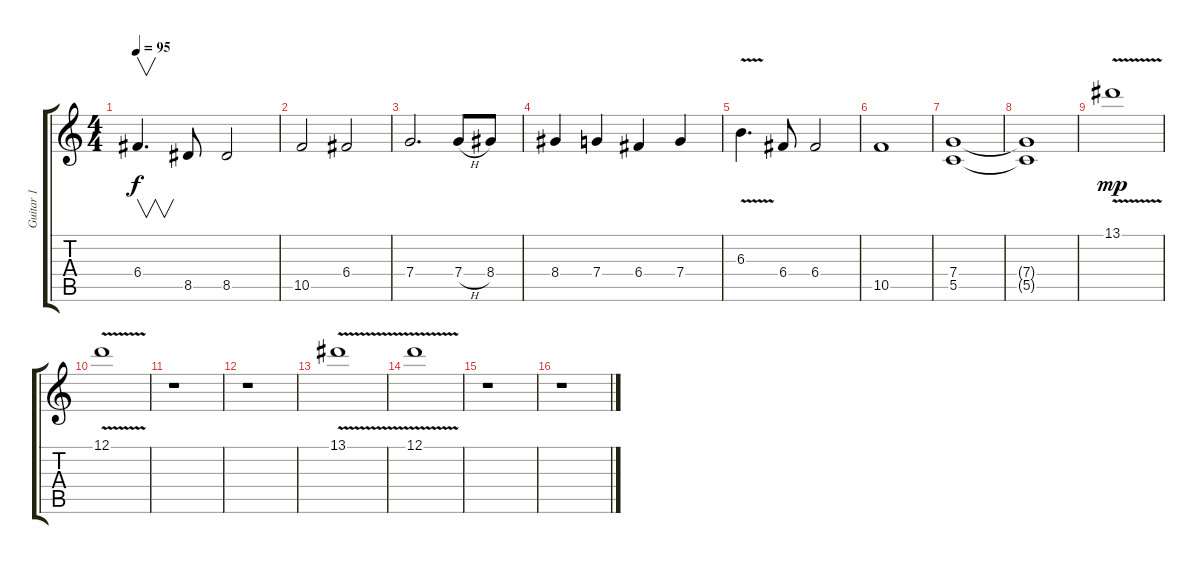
\track ("Guitar 1" "Guitar 1") {instrument distortionguitar}
\staff {score tabs}
\tuning (D4 A3 F3 C3 G2 D2) {hide}
\ts (4 4)
\tempo 95
\clef g2
\ks c
6.4.4{v d dy f} 8.5.8 8.5.2 |
10.5.2 6.4.2 |
7.4.2{d} 7.4{h}.8 8.4.8 |
8.4.4 7.4.4 6.4.4 7.4.4 |
6.3{v}.4{d} 6.4.8 6.4.2 |
10.5.1 |
(7.4 5.5).1 |
(7.4{t} 5.5{t}).1{volume 2} |
13.1{v}.1{dy mp volume 13} |
12.1{v}.1 |
r.1 |
r.1 |
13.1{v}.1 |
12.1{v}.1 |
r.1 |
r.1
